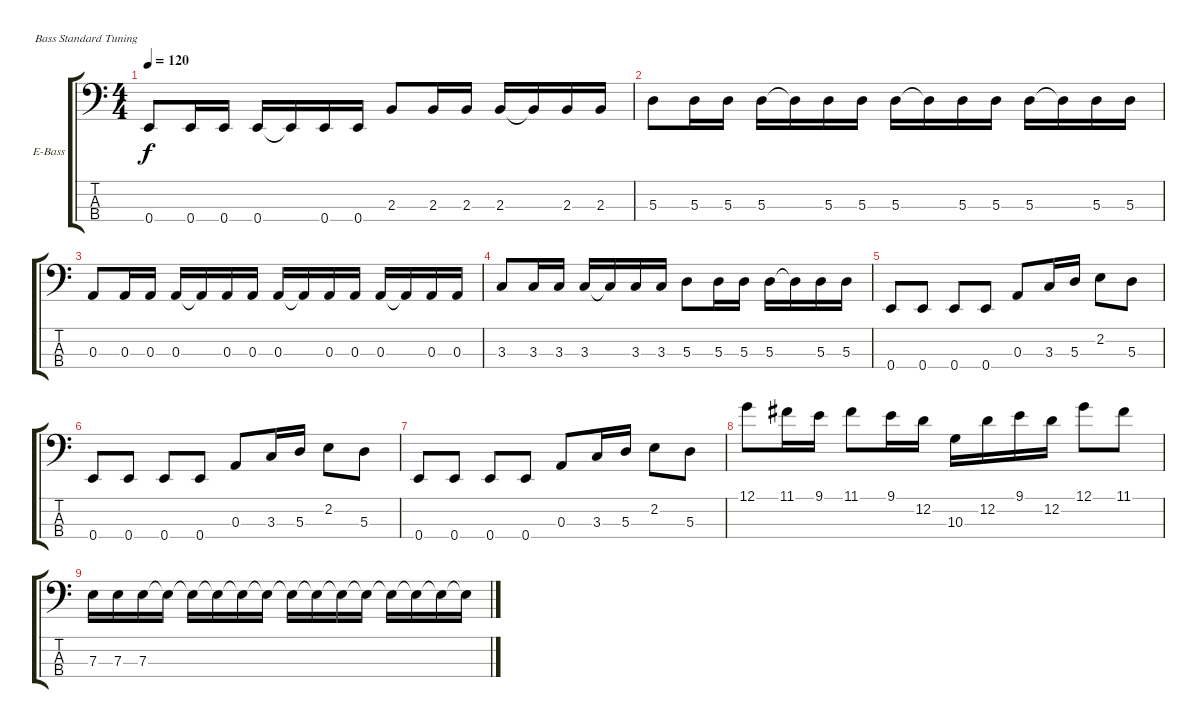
\defaultSystemsLayout 4
\bracketExtendMode groupsimilarinstruments
\firstSystemTrackNameOrientation horizontal
\otherSystemsTrackNameOrientation horizontal
\track ("Electric Bass" "E-Bass") {instrument electricbassfinger}
\staff {score tabs}
\tuning (G2 D2 A1 E1)
\ts (4 4)
\tempo 120
\clef f4
\ks c
0.4.8{dy f} 0.4.16 0.4.16 0.4.16 0.4{t}.16 0.4.16 0.4.16 2.3.8 2.3.16 2.3.16 2.3.16 2.3{t}.16 2.3.16 2.3.16 |
5.3.8 5.3.16 5.3.16 5.3.16 5.3{t}.16 5.3.16 5.3.16 5.3.16 5.3{t}.16 5.3.16 5.3.16 5.3.16 5.3{t}.16 5.3.16 5.3.16 |
0.3.8 0.3.16 0.3.16 0.3.16 0.3{t}.16 0.3.16 0.3.16 0.3.16 0.3{t}.16 0.3.16 0.3.16 0.3.16 0.3{t}.16 0.3.16 0.3.16 |
3.3.8 3.3.16 3.3.16 3.3.16 3.3{t}.16 3.3.16 3.3.16 5.3.8 5.3.16 5.3.16 5.3.16 5.3{t}.16 5.3.16 5.3.16 |
0.4.8 0.4.8 0.4.8 0.4.8 0.3.8 3.3.16 5.3.16 2.2.8 5.3.8 |
0.4.8 0.4.8 0.4.8 0.4.8 0.3.8 3.3.16 5.3.16 2.2.8 5.3.8 |
0.4.8 0.4.8 0.4.8 0.4.8 0.3.8 3.3.16 5.3.16 2.2.8 5.3.8 |
12.1.8 11.1.16 9.1.16 11.1.8 9.1.16 12.2.16 10.3.16 12.2.16 9.1.16 12.2.16 12.1.8 11.1.8 |
7.3.16 7.3.16 7.3.16 7.3{t}.16 7.3{t}.16 7.3{t}.16 7.3{t}.16 7.3{t}.16 7.3{t}.16 7.3{t}.16 7.3{t}.16 7.3{t}.16 7.3{t}.16 7.3{t}.16 7.3{t}.16 7.3{t}.16
